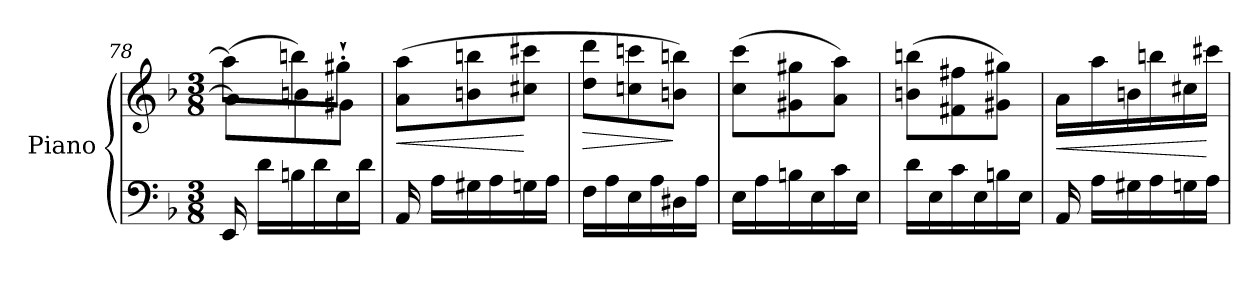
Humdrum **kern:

**kern	**kern	**dynam
*part1	*part1	*part1
*staff2	*staff1	*staff1/2
*I"Piano	*	*
*I'Pno	*	*
*clefF4	*clefG2	*
*k[b-]	*k[b-]	*
*M3/8	*M3/8	*
=78	=78	=78
*	*^	*
16EE/	(>8aa\L]	8a\L]	.
16d\LL	.	.	.
16Bn\	8bbn\)	8bn\	.
16d\	.	.	.
16E\	8gg#X'`\J	8g#X\J	.
16d\JJ	.	.	.
*	*v	*v	*
=79	=79	=79
!	!	!LO:HP:b
16AA/	(>8a\ 8aa\L	<
16A\LL	.	.
16G#X\	8bn\ 8bbn\	.
16A\	.	.
16Gn\	8cc#X\ 8ccc#X\J	[
16A\JJ	.	.
!!LO:LB:g=z
=80	=80	=80
!	!	!LO:HP:b
16F\LL	8dd\ 8ddd\L	>
16A\	.	.
16E\	8ccn\ 8cccn\	.
16A\	.	.
16D#X\	8bn\ 8bbn\J)	]
16A\JJ	.	.
=81	=81	=81
16E\LL	(>8cc\ 8ccc\L	.
16A\	.	.
16Bn\	8g#X\ 8gg#X\	.
16E\	.	.
16c\	8a\ 8aa\J)	.
16E\JJ	.	.
=82	=82	=82
16d\LL	(>8bn\ 8bbn\L	.
16E\	.	.
16c\	8f#X\ 8ff#X\	.
16E\	.	.
16Bn\	8g#X\ 8gg#X\J)	.
16E\JJ	.	.
=83	=83	=83
!	!	!LO:HP:b
16AA/	16a\LL	<
16A\LL	16aa\	.
16G#X\	16bn\	.
16A\	16bbn\	.
16Gn\	16cc#X\	.
16A\JJ	16ccc#X\JJ	[
=	=	=
*-	*-	*-
